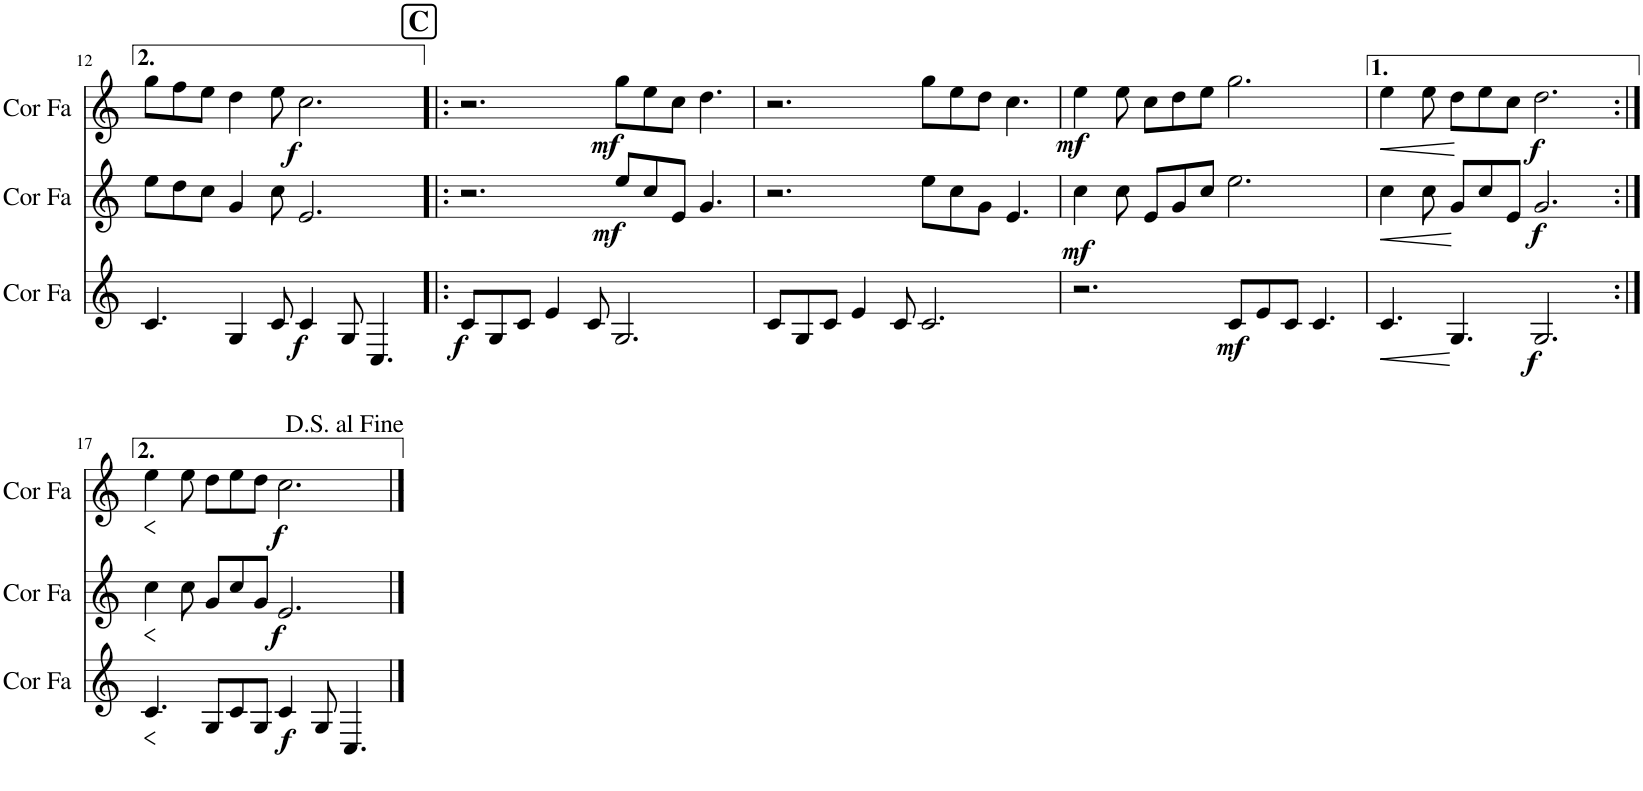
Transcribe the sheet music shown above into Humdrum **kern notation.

**kern	**dynam	**kern	**dynam	**kern	**dynam
*part3	*part3	*part2	*part2	*part1	*part1
*staff3	*staff3	*staff2	*staff2	*staff1	*staff1
*I"Cor en Fa	*	*I"Cor en Fa	*	*I"Cor en Fa	*
*I'Cor Fa	*	*I'Cor Fa	*	*I'Cor Fa	*
!!LO:PB:g=z
*clefG2	*	*clefG2	*	*clefG2	*
*Trd4c7	*	*Trd4c7	*	*Trd4c7	*
*k[]	*	*k[]	*	*k[]	*
*M12/8	*	*M12/8	*	*M12/8	*
=12	=12	=12	=12	=12	=12
4.c/	.	8ee\L	.	8gg\L	.
.	.	8dd\	.	8ff\	.
.	.	8cc\J	.	8ee\J	.
4G/	.	4g/	.	4dd\	.
8c/	.	8cc\	.	8ee\	.
!	!LO:DY:b	!	!	!	!LO:DY:b
4c/	f	2.e/	.	2.cc\	f
8G/	.	.	.	.	.
4.C/	.	.	.	.	.
!!LO:REH:place=s1:a:B:cj:fs=14:t=C
=13!|:	=13!|:	=13!|:	=13!|:	=13!|:	=13!|:
!	!LO:DY:b	!	!	!	!
8c/L	f	2.r	.	2.r	.
8G/	.	.	.	.	.
8c/J	.	.	.	.	.
4e/	.	.	.	.	.
8c/	.	.	.	.	.
!	!	!	!LO:DY:b	!	!LO:DY:b
2.G/	.	8ee/L	mf	8gg\L	mf
.	.	8cc/	.	8ee\	.
.	.	8e/J	.	8cc\J	.
.	.	4.g/	.	4.dd\	.
=14	=14	=14	=14	=14	=14
8c/L	.	2.r	.	2.r	.
8G/	.	.	.	.	.
8c/J	.	.	.	.	.
4e/	.	.	.	.	.
8c/	.	.	.	.	.
2.c/	.	8ee\L	.	8gg\L	.
.	.	8cc\	.	8ee\	.
.	.	8g\J	.	8dd\J	.
.	.	4.e/	.	4.cc\	.
=15	=15	=15	=15	=15	=15
!	!	!	!LO:DY:b	!	!LO:DY:b
2.r	.	4cc\	mf	4ee\	mf
.	.	8cc\	.	8ee\	.
.	.	8e/L	.	8cc\L	.
.	.	8g/	.	8dd\	.
.	.	8cc/J	.	8ee\J	.
!	!LO:DY:b	!	!	!	!
8c/L	mf	2.ee\	.	2.gg\	.
8e/	.	.	.	.	.
8c/J	.	.	.	.	.
4.c/	.	.	.	.	.
=16	=16	=16	=16	=16	=16
!	!LO:HP:b	!	!LO:HP:b	!	!LO:HP:b
4.c/	<	4cc\	<	4ee\	<
.	.	8cc\	.	8ee\	.
4.G/	.	8g/L	.	8dd\L	.
.	.	8cc/	.	8ee\	.
.	.	8e/J	.	8cc\J	.
!	!LO:DY:b	!	!LO:DY:b	!	!LO:DY:b
2.G/	f	2.g/	f	2.dd\	f
.	[	.	[	.	[
!!LO:LB:g=z
=17:|!	=17:|!	=17:|!	=17:|!	=17:|!	=17:|!
!	!LO:HP:b	!	!LO:HP:b	!	!LO:HP:b
4.c/	<	4cc\	<	4ee\	<
.	.	8cc\	.	8ee\	.
8G/L	.	8g/L	.	8dd\L	.
8c/	.	8cc/	.	8ee\	.
8G/J	.	8g/J	.	8dd\J	.
!	!LO:DY:b	!	!LO:DY:b	!	!LO:DY:b
4c/	f	2.e/	f	2.cc\	f
8G/	.	.	.	.	.
4.C/	.	.	.	.	.
.	[	.	[	.	[
==	==	==	==	==	==
*-	*-	*-	*-	*-	*-
